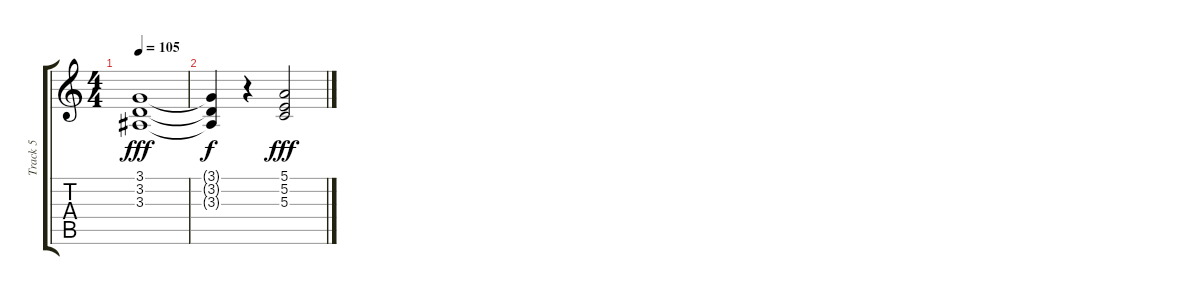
\track ("Track 5" "Track 5") {instrument acousticgrandpiano}
\staff {score tabs}
\tuning (E4 B3 G3 D3 A2 E2) {hide}
\ts (4 4)
\tempo 105
\clef g2
\ks c
(3.1 3.2 3.3).1{dy fff} |
(3.1{t} 3.2{t} 3.3{t}).4{dy f} r.4 (5.1 5.2 5.3).2{dy fff}
